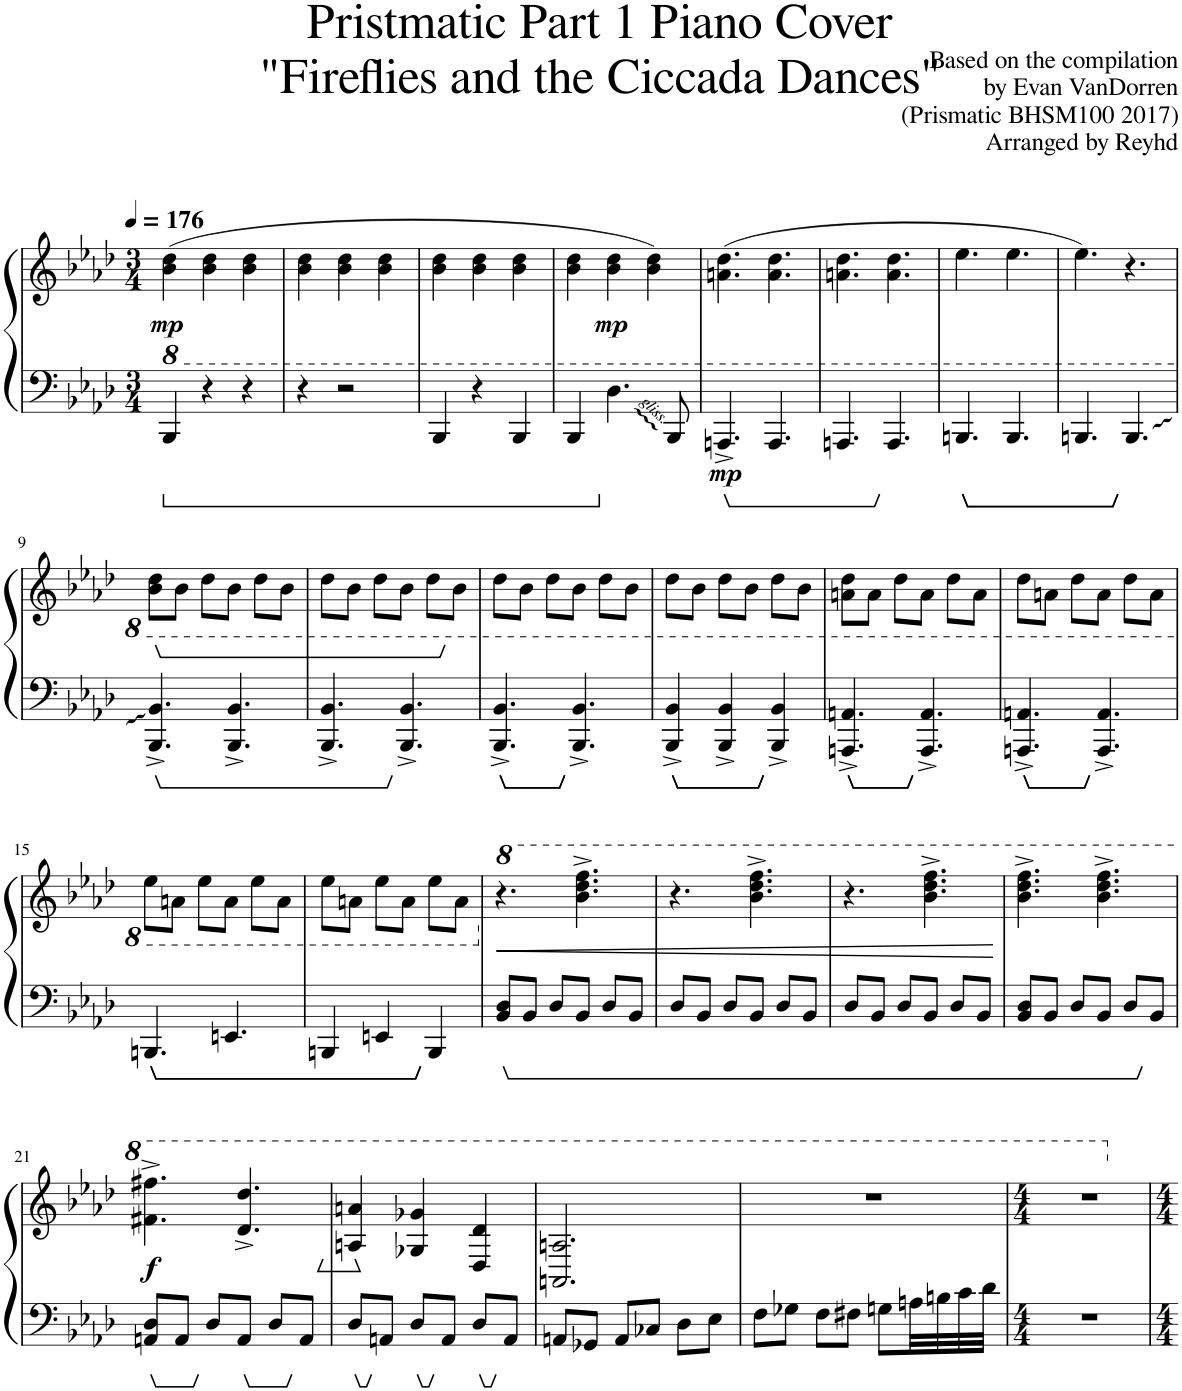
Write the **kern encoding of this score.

**kern	**kern	**dynam
*part1	*part1	*part1
*staff2	*staff1	*staff1/2
*I"Piano	*	*
*I'Pno.	*	*
*clefF4	*clefG2	*
*k[b-e-a-d-]	*k[b-e-a-d-]	*
*M3/4	*M3/4	*
*MM176	*MM176	*
*	*8ba	*
=1	=1	=1
!	!	!LO:DY:b
4BBB-/	(4B-\ 4d-\	mp
4r	4B-\ 4d-\	.
4r	4B-\ 4d-\	.
=2	=2	=2
4r	4B-\ 4d-\	.
2r	4B-\ 4d-\	.
.	4B-\ 4d-\	.
=3	=3	=3
4BBB-/	4B-\ 4d-\	.
4r	4B-\ 4d-\	.
4BBB-/	4B-\ 4d-\	.
=4	=4	=4
4BBB-/	4B-\ 4d-\	.
!	!	!LO:DY:b
4.D-\	4B-\ 4d-\	mp
.	4B-\ 4d-\)	.
8BBB-/	.	.
=5	=5	=5
!	!	!LO:DY:b=2
4.AAAn^/	(4.An\ 4.d-\	mp
4.AAA/	4.A\ 4.d-\	.
=6	=6	=6
4.AAAn/	4.An\ 4.d-\	.
4.AAA/	4.A\ 4.d-\	.
=7	=7	=7
4.BBBn/	4.e-\	.
4.BBB/	4.e-\	.
=8	=8	=8
4.BBBn/	4.e-\)	.
4.BBB/	4.r	.
!!LO:LB:g=z
=9	=9	=9
4.BBB-/^ 4.BB-/^	8B-\ 8d-\L	.
.	8B-\J	.
.	8d-\L	.
4.BBB-/^ 4.BB-/^	8B-\J	.
.	8d-\L	.
.	8B-\J	.
=10	=10	=10
4.BBB-/^ 4.BB-/^	8d-\L	.
.	8B-\J	.
.	8d-\L	.
4.BBB-/^ 4.BB-/^	8B-\J	.
.	8d-\L	.
.	8B-\J	.
=11	=11	=11
4.BBB-/^ 4.BB-/^	8d-\L	.
.	8B-\J	.
.	8d-\L	.
4.BBB-/^ 4.BB-/^	8B-\J	.
.	8d-\L	.
.	8B-\J	.
=12	=12	=12
4BBB-/^ 4BB-/^	8d-\L	.
.	8B-\J	.
4BBB-/^ 4BB-/^	8d-\L	.
.	8B-\J	.
4BBB-/^ 4BB-/^	8d-\L	.
.	8B-\J	.
=13	=13	=13
4.AAAn/^ 4.AAn/^	8An\ 8d-\L	.
.	8A\J	.
.	8d-\L	.
4.AAA/^ 4.AA/^	8A\J	.
.	8d-\L	.
.	8A\J	.
=14	=14	=14
4.AAAn/^ 4.AAn/^	8d-\L	.
.	8An\J	.
.	8d-\L	.
4.AAA/^ 4.AA/^	8A\J	.
.	8d-\L	.
.	8A\J	.
!!LO:LB:g=z
=15	=15	=15
4.BBBn/	8e-\L	.
.	8An\J	.
.	8e-\L	.
4.EEn/	8A\J	.
.	8e-\L	.
.	8A\J	.
=16	=16	=16
4BBBn/	8e-\L	.
.	8An\J	.
4EEn/	8e-\L	.
.	8A\J	.
4BBB/	8e-\L	.
.	8A\J	.
=17	=17	=17
*	*X8ba	*
!	!	!LO:HP:b
8BB-/ 8D-/L	4.r	<
8BB-/J	.	.
8D-/L	.	.
*	*8va	*
8BB-/J	4.bb-\^ 4.ddd-\^ 4.fff\^	.
8D-/L	.	.
8BB-/J	.	.
=18	=18	=18
8D-/L	4.r	.
8BB-/J	.	.
8D-/L	.	.
8BB-/J	4.bb-\^ 4.ddd-\^ 4.fff\^	.
8D-/L	.	.
8BB-/J	.	.
=19	=19	=19
8D-/L	4.r	.
8BB-/J	.	.
8D-/L	.	.
8BB-/J	4.bb-\^ 4.ddd-\^ 4.fff\^	.
8D-/L	.	.
8BB-/J	.	.
.	.	[
=20	=20	=20
8BB-/ 8D-/L	4.bb-\^ 4.ddd-\^ 4.fff\^	.
8BB-/J	.	.
8D-/L	.	.
8BB-/J	4.bb-\^ 4.ddd-\^ 4.fff\^	.
8D-/L	.	.
8BB-/J	.	.
!!LO:LB:g=z
=21	=21	=21
!	!	!LO:DY:b
8AAn/ 8D-/L	4.ff#X\^ 4.fff#X\^	f
8AA/J	.	.
8D-/L	.	.
8AA/J	4.dd-/^ 4.ddd-/^	.
8D-/L	.	.
8AA/J	.	.
=22	=22	=22
8D-/L	4an/ 4aan/	.
8AAn/J	.	.
8D-/L	4g-X/ 4gg-X/	.
8AA/J	.	.
8D-/L	4d-/ 4dd-/	.
8AA/J	.	.
=23	=23	=23
8AAn/L	2.An/ 2.an/	.
8GG-X/J	.	.
8AA/L	.	.
8C-X/J	.	.
8D-\L	.	.
8E-\J	.	.
=24	=24	=24
8F\L	2.r	.
8G-X\J	.	.
8F\L	.	.
8F#X\J	.	.
8Gn\L	.	.
32An\LL	.	.
32Bn\	.	.
32c\	.	.
32d-\JJJ	.	.
=25	=25	=25
*M4/4	*M4/4	*
1r	1r	.
*	*X8va	*
=	=	=
*-	*-	*-
